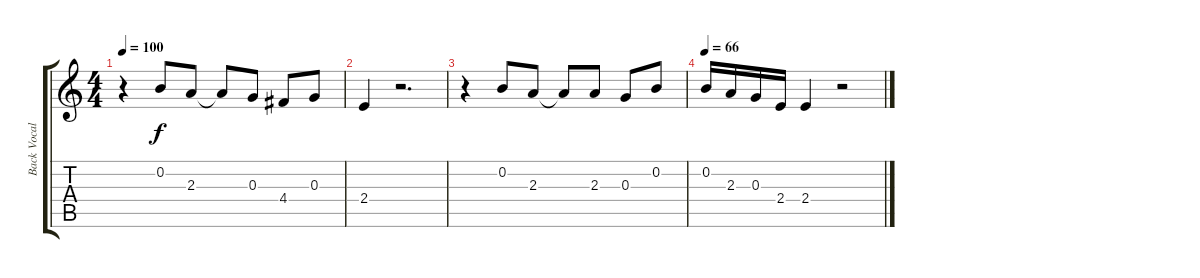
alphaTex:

\track ("Back Vocals" "Back Vocal") {instrument contrabass}
\staff {score tabs}
\tuning (E4 B3 G3 D3 A2 E2) {hide}
\ts (4 4)
\tempo 100
\clef g2
\ks c
r.4{dy f} 0.2.8 2.3.8 2.3{t}.8 0.3.8 4.4.8 0.3.8 |
2.4.4 r.2{d} |
r.4 0.2.8 2.3.8 2.3{t}.8 2.3.8 0.3.8 0.2.8 |
\tempo 66
0.2.16 2.3.16 0.3.16 2.4.16 2.4.4 r.2
